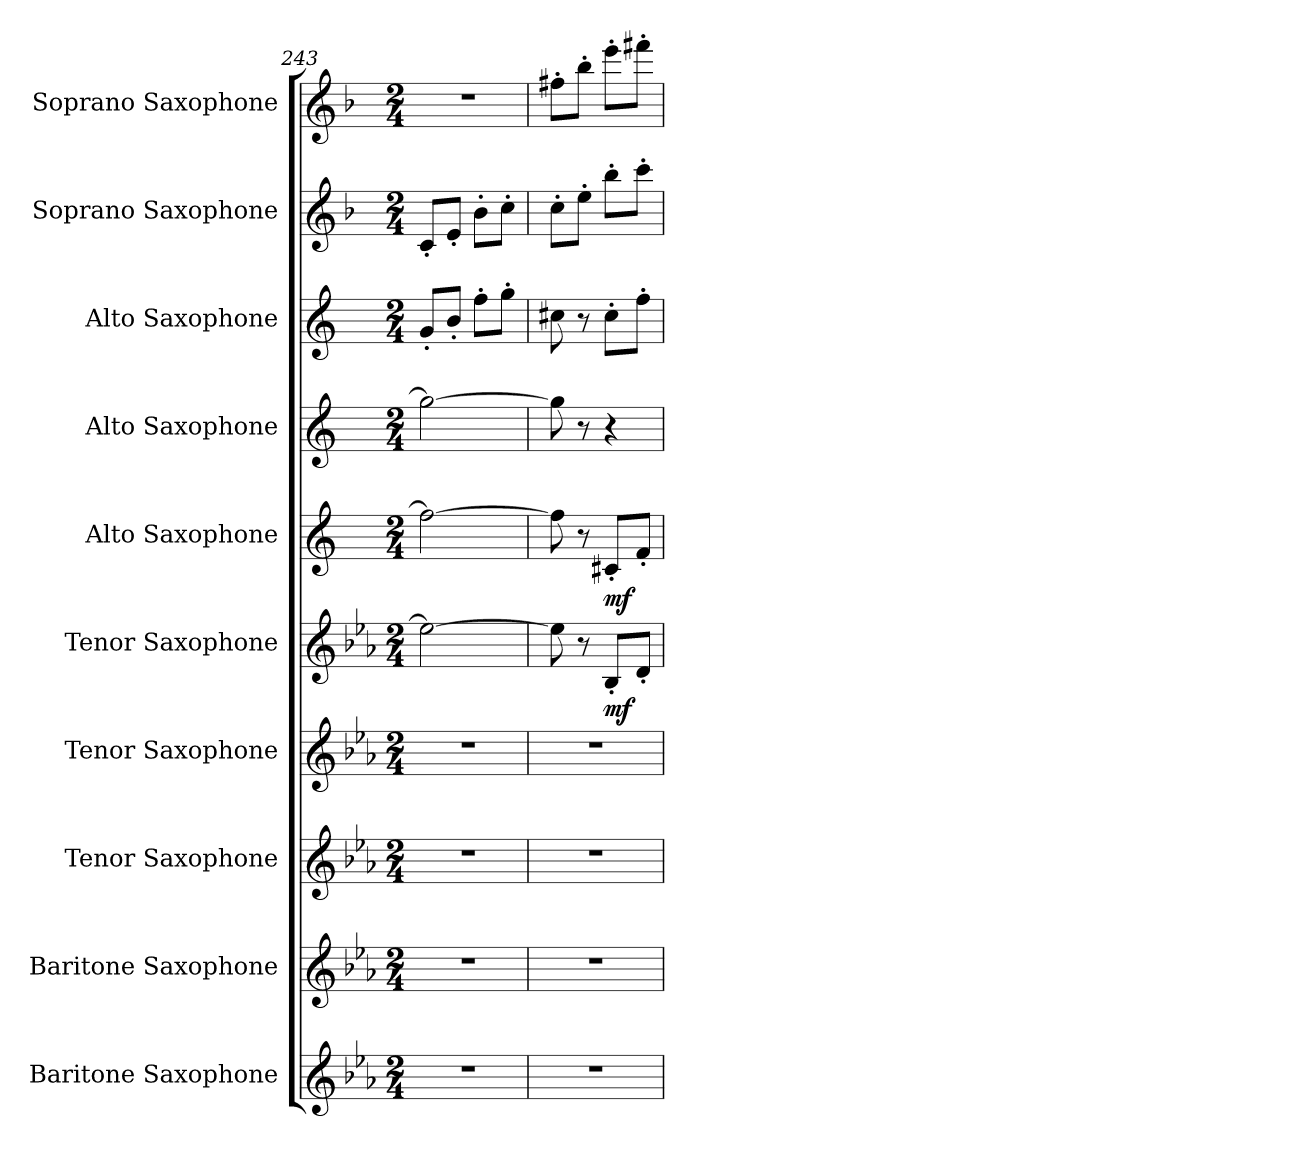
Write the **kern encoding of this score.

**kern	**kern	**kern	**kern	**kern	**dynam	**kern	**dynam	**kern	**kern	**kern	**kern
*part10	*part9	*part8	*part7	*part6	*part6	*part5	*part5	*part4	*part3	*part2	*part1
*staff10	*staff9	*staff8	*staff7	*staff6	*staff6	*staff5	*staff5	*staff4	*staff3	*staff2	*staff1
*I"Baritone Saxophone	*I"Baritone Saxophone	*I"Tenor Saxophone	*I"Tenor Saxophone	*I"Tenor Saxophone	*	*I"Alto Saxophone	*	*I"Alto Saxophone	*I"Alto Saxophone	*I"Soprano Saxophone	*I"Soprano Saxophone
*I'Bar. Sax.	*I'Bar. Sax.	*I'T. Sax.	*I'T. Sax.	*I'T. Sax.	*	*I'A. Sax.	*	*I'A. Sax.	*I'A. Sax.	*I'S. Sax.	*I'S. Sax.
*clefG2	*clefG2	*clefG2	*clefG2	*clefG2	*	*clefG2	*	*clefG2	*clefG2	*clefG2	*clefG2
*ITrd12c21	*ITrd12c21	*ITrd8c14	*ITrd8c14	*ITrd8c14	*	*ITrd5c9	*	*ITrd5c9	*ITrd5c9	*ITrd1c2	*ITrd1c2
*k[b-e-a-]	*k[b-e-a-]	*k[b-e-a-]	*k[b-e-a-]	*k[b-e-a-]	*	*k[b-e-a-]	*	*k[b-e-a-]	*k[b-e-a-]	*k[b-e-a-]	*k[b-e-a-]
*M2/4	*M2/4	*M2/4	*M2/4	*M2/4	*	*M2/4	*	*M2/4	*M2/4	*M2/4	*M2/4
=243	=243	=243	=243	=243	=243	=243	=243	=243	=243	=243	=243
2r	2r	2r	2r	2e\_	.	2a-\_	.	2b-\_	8B-'/L	8B-'/L	2r
.	.	.	.	.	.	.	.	.	8d'/J	8d'/J	.
.	.	.	.	.	.	.	.	.	8a-'\L	8a-'\L	.
.	.	.	.	.	.	.	.	.	8b-'\J	8b-'\J	.
=244	=244	=244	=244	=244	=244	=244	=244	=244	=244	=244	=244
2r	2r	2r	2r	8e\]	.	8a-\]	.	8b-\]	8en\	8b-'\L	8een'\L
.	.	.	.	8r	.	8r	.	8r	8r	8dd'\J	8aa-'\J
!	!	!	!	!	!LO:DY:b	!	!LO:DY:b	!	!	!	!
.	.	.	.	8BB-'/L	mf	8En'/L	mf	4r	8e'\L	8aa-'\L	8ddd'\L
.	.	.	.	8D'/J	.	8A-'/J	.	.	8a-'\J	8bb-'\J	8eeen'\J
=	=	=	=	=	=	=	=	=	=	=	=
*-	*-	*-	*-	*-	*-	*-	*-	*-	*-	*-	*-
